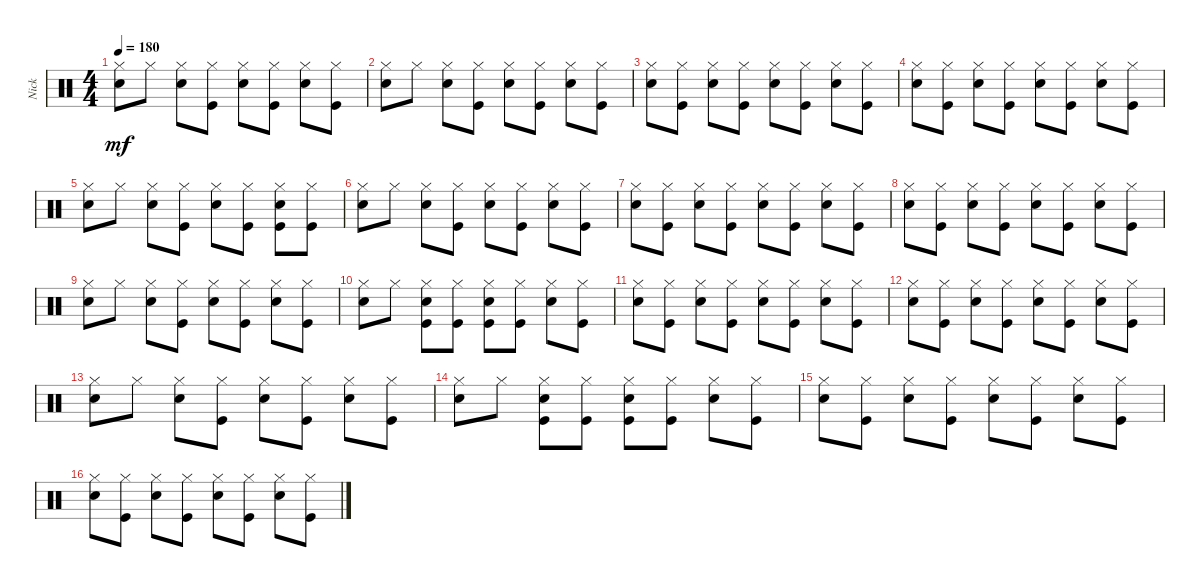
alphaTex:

\track ("Nick" "Nick") {instrument percussion}
\staff {score}
\articulation defaults
\ts (4 4)
\tempo 180
\clef neutral
\ks c
("Hi-Hat (closed)" "Snare (hit) 2").8{dy mf} "Hi-Hat (closed)".8 ("Hi-Hat (closed)" "Snare (hit) 2").8 ("Kick (hit)" "Hi-Hat (closed)").8 ("Hi-Hat (closed)" "Snare (hit) 2").8 ("Kick (hit)" "Hi-Hat (closed)").8 ("Hi-Hat (closed)" "Snare (hit) 2").8 ("Kick (hit)" "Hi-Hat (closed)").8 |
("Hi-Hat (closed)" "Snare (hit) 2").8 "Hi-Hat (closed)".8 ("Hi-Hat (closed)" "Snare (hit) 2").8 ("Kick (hit)" "Hi-Hat (closed)").8 ("Hi-Hat (closed)" "Snare (hit) 2").8 ("Kick (hit)" "Hi-Hat (closed)").8 ("Hi-Hat (closed)" "Snare (hit) 2").8 ("Kick (hit)" "Hi-Hat (closed)").8 |
("Hi-Hat (closed)" "Snare (hit) 2").8 ("Kick (hit)" "Hi-Hat (closed)").8 ("Hi-Hat (closed)" "Snare (hit) 2").8 ("Kick (hit)" "Hi-Hat (closed)").8 ("Hi-Hat (closed)" "Snare (hit) 2").8 ("Kick (hit)" "Hi-Hat (closed)").8 ("Hi-Hat (closed)" "Snare (hit) 2").8 ("Kick (hit)" "Hi-Hat (closed)").8 |
("Hi-Hat (closed)" "Snare (hit) 2").8 ("Kick (hit)" "Hi-Hat (closed)").8 ("Hi-Hat (closed)" "Snare (hit) 2").8 ("Kick (hit)" "Hi-Hat (closed)").8 ("Hi-Hat (closed)" "Snare (hit) 2").8 ("Kick (hit)" "Hi-Hat (closed)").8 ("Hi-Hat (closed)" "Snare (hit) 2").8 ("Kick (hit)" "Hi-Hat (closed)").8 |
("Hi-Hat (closed)" "Snare (hit) 2").8 "Hi-Hat (closed)".8 ("Hi-Hat (closed)" "Snare (hit) 2").8 ("Kick (hit)" "Hi-Hat (closed)").8 ("Hi-Hat (closed)" "Snare (hit) 2").8 ("Kick (hit)" "Hi-Hat (closed)").8 ("Kick (hit)" "Hi-Hat (closed)" "Snare (hit) 2").8 ("Kick (hit)" "Hi-Hat (closed)").8 |
("Hi-Hat (closed)" "Snare (hit) 2").8 "Hi-Hat (closed)".8 ("Hi-Hat (closed)" "Snare (hit) 2").8 ("Kick (hit)" "Hi-Hat (closed)").8 ("Hi-Hat (closed)" "Snare (hit) 2").8 ("Kick (hit)" "Hi-Hat (closed)").8 ("Hi-Hat (closed)" "Snare (hit) 2").8 ("Kick (hit)" "Hi-Hat (closed)").8 |
("Hi-Hat (closed)" "Snare (hit) 2").8 ("Kick (hit)" "Hi-Hat (closed)").8 ("Hi-Hat (closed)" "Snare (hit) 2").8 ("Kick (hit)" "Hi-Hat (closed)").8 ("Hi-Hat (closed)" "Snare (hit) 2").8 ("Kick (hit)" "Hi-Hat (closed)").8 ("Hi-Hat (closed)" "Snare (hit) 2").8 ("Kick (hit)" "Hi-Hat (closed)").8 |
("Hi-Hat (closed)" "Snare (hit) 2").8 ("Kick (hit)" "Hi-Hat (closed)").8 ("Hi-Hat (closed)" "Snare (hit) 2").8 ("Kick (hit)" "Hi-Hat (closed)").8 ("Hi-Hat (closed)" "Snare (hit) 2").8 ("Kick (hit)" "Hi-Hat (closed)").8 ("Hi-Hat (closed)" "Snare (hit) 2").8 ("Kick (hit)" "Hi-Hat (closed)").8 |
("Hi-Hat (closed)" "Snare (hit) 2").8 "Hi-Hat (closed)".8 ("Hi-Hat (closed)" "Snare (hit) 2").8 ("Kick (hit)" "Hi-Hat (closed)").8 ("Hi-Hat (closed)" "Snare (hit) 2").8 ("Kick (hit)" "Hi-Hat (closed)").8 ("Hi-Hat (closed)" "Snare (hit) 2").8 ("Kick (hit)" "Hi-Hat (closed)").8 |
("Hi-Hat (closed)" "Snare (hit) 2").8 "Hi-Hat (closed)".8 ("Kick (hit)" "Hi-Hat (closed)" "Snare (hit) 2").8 ("Kick (hit)" "Hi-Hat (closed)").8 ("Kick (hit)" "Hi-Hat (closed)" "Snare (hit) 2").8 ("Kick (hit)" "Hi-Hat (closed)").8 ("Hi-Hat (closed)" "Snare (hit) 2").8 ("Kick (hit)" "Hi-Hat (closed)").8 |
("Hi-Hat (closed)" "Snare (hit) 2").8 ("Kick (hit)" "Hi-Hat (closed)").8 ("Hi-Hat (closed)" "Snare (hit) 2").8 ("Kick (hit)" "Hi-Hat (closed)").8 ("Hi-Hat (closed)" "Snare (hit) 2").8 ("Kick (hit)" "Hi-Hat (closed)").8 ("Hi-Hat (closed)" "Snare (hit) 2").8 ("Kick (hit)" "Hi-Hat (closed)").8 |
("Hi-Hat (closed)" "Snare (hit) 2").8 ("Kick (hit)" "Hi-Hat (closed)").8 ("Hi-Hat (closed)" "Snare (hit) 2").8 ("Kick (hit)" "Hi-Hat (closed)").8 ("Hi-Hat (closed)" "Snare (hit) 2").8 ("Kick (hit)" "Hi-Hat (closed)").8 ("Hi-Hat (closed)" "Snare (hit) 2").8 ("Kick (hit)" "Hi-Hat (closed)").8 |
("Hi-Hat (closed)" "Snare (hit) 2").8 "Hi-Hat (closed)".8 ("Hi-Hat (closed)" "Snare (hit) 2").8 ("Kick (hit)" "Hi-Hat (closed)").8 ("Hi-Hat (closed)" "Snare (hit) 2").8 ("Kick (hit)" "Hi-Hat (closed)").8 ("Hi-Hat (closed)" "Snare (hit) 2").8 ("Kick (hit)" "Hi-Hat (closed)").8 |
("Hi-Hat (closed)" "Snare (hit) 2").8 "Hi-Hat (closed)".8 ("Kick (hit)" "Hi-Hat (closed)" "Snare (hit) 2").8 ("Kick (hit)" "Hi-Hat (closed)").8 ("Kick (hit)" "Hi-Hat (closed)" "Snare (hit) 2").8 ("Kick (hit)" "Hi-Hat (closed)").8 ("Hi-Hat (closed)" "Snare (hit) 2").8 ("Kick (hit)" "Hi-Hat (closed)").8 |
("Hi-Hat (closed)" "Snare (hit) 2").8 ("Kick (hit)" "Hi-Hat (closed)").8 ("Hi-Hat (closed)" "Snare (hit) 2").8 ("Kick (hit)" "Hi-Hat (closed)").8 ("Hi-Hat (closed)" "Snare (hit) 2").8 ("Kick (hit)" "Hi-Hat (closed)").8 ("Hi-Hat (closed)" "Snare (hit) 2").8 ("Kick (hit)" "Hi-Hat (closed)").8 |
("Hi-Hat (closed)" "Snare (hit) 2").8 ("Kick (hit)" "Hi-Hat (closed)").8 ("Hi-Hat (closed)" "Snare (hit) 2").8 ("Kick (hit)" "Hi-Hat (closed)").8 ("Hi-Hat (closed)" "Snare (hit) 2").8 ("Kick (hit)" "Hi-Hat (closed)").8 ("Hi-Hat (closed)" "Snare (hit) 2").8 ("Kick (hit)" "Hi-Hat (closed)").8
